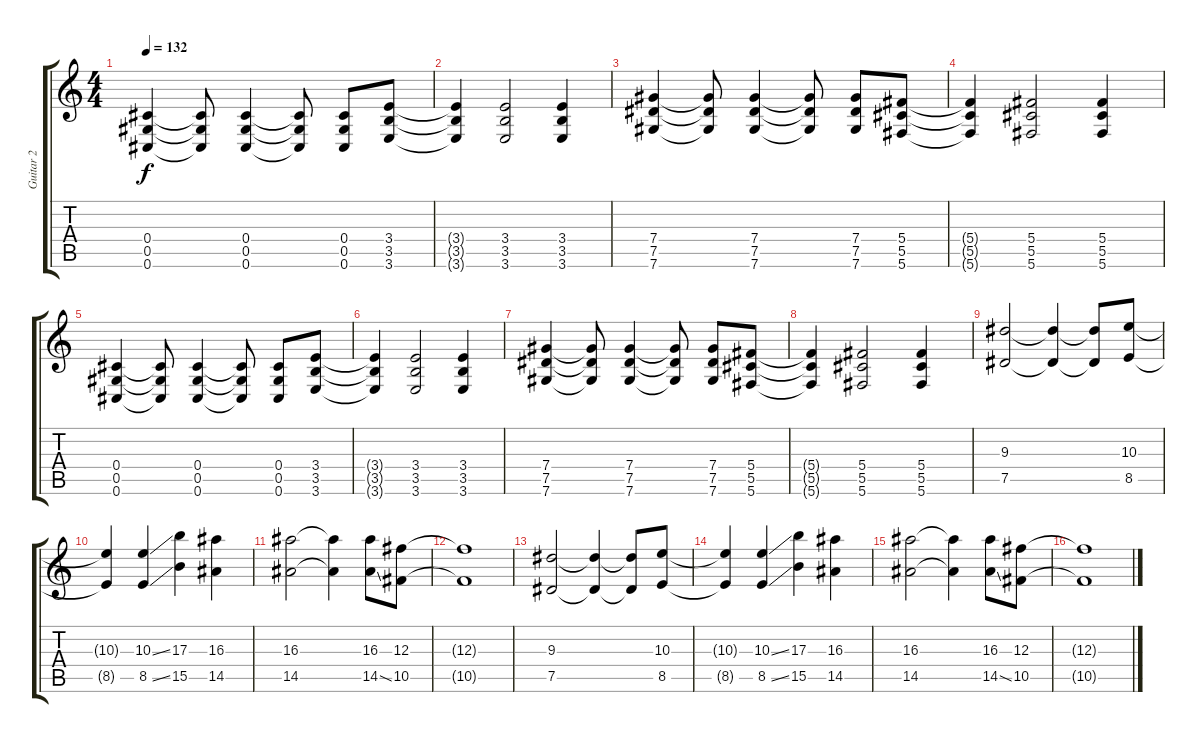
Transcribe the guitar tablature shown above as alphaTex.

\track ("Guitar 2" "Guitar 2") {instrument distortionguitar}
\staff {score tabs}
\tuning (Eb4 Bb3 Gb3 Db3 Ab2 Db2) {hide}
\ts (4 4)
\tempo 132
\clef g2
\ks c
(0.4 0.5 0.6).4{dy f} (0.4{t} 0.5{t} 0.6{t}).8 (0.4 0.5 0.6).4 (0.4{t} 0.5{t} 0.6{t}).8 (0.4 0.5 0.6).8 (3.4 3.5 3.6).8 |
(3.4{t} 3.5{t} 3.6{t}).4 (3.4 3.5 3.6).2 (3.4 3.5 3.6).4 |
(7.4 7.5 7.6).4 (7.4{t} 7.5{t} 7.6{t}).8 (7.4 7.5 7.6).4 (7.4{t} 7.5{t} 7.6{t}).8 (7.4 7.5 7.6).8 (5.4 5.5 5.6).8 |
(5.4{t} 5.5{t} 5.6{t}).4 (5.4 5.5 5.6).2 (5.4 5.5 5.6).4 |
(0.4 0.5 0.6).4 (0.4{t} 0.5{t} 0.6{t}).8 (0.4 0.5 0.6).4 (0.4{t} 0.5{t} 0.6{t}).8 (0.4 0.5 0.6).8 (3.4 3.5 3.6).8 |
(3.4{t} 3.5{t} 3.6{t}).4 (3.4 3.5 3.6).2 (3.4 3.5 3.6).4 |
(7.4 7.5 7.6).4 (7.4{t} 7.5{t} 7.6{t}).8 (7.4 7.5 7.6).4 (7.4{t} 7.5{t} 7.6{t}).8 (7.4 7.5 7.6).8 (5.4 5.5 5.6).8 |
(5.4{t} 5.5{t} 5.6{t}).4 (5.4 5.5 5.6).2 (5.4 5.5 5.6).4 |
(9.3 7.5).2{volume 14} (9.3{t} 7.5{t}).4 (9.3{t} 7.5{t}).8 (10.3 8.5).8 |
(10.3{t} 8.5{t}).4 (10.3{ss} 8.5{ss}).4 (17.3 15.5).4 (16.3 14.5).4 |
(16.3 14.5).2 (16.3{t} 14.5{t}).4 (16.3 14.5{ss}).8 (12.3 10.5).8 |
(12.3{t} 10.5{t}).1 |
(9.3 7.5).2 (9.3{t} 7.5{t}).4 (9.3{t} 7.5{t}).8 (10.3 8.5).8 |
(10.3{t} 8.5{t}).4 (10.3{ss} 8.5{ss}).4 (17.3 15.5).4 (16.3 14.5).4 |
(16.3 14.5).2 (16.3{t} 14.5{t}).4 (16.3 14.5{ss}).8 (12.3 10.5).8 |
(12.3{t} 10.5{t}).1
